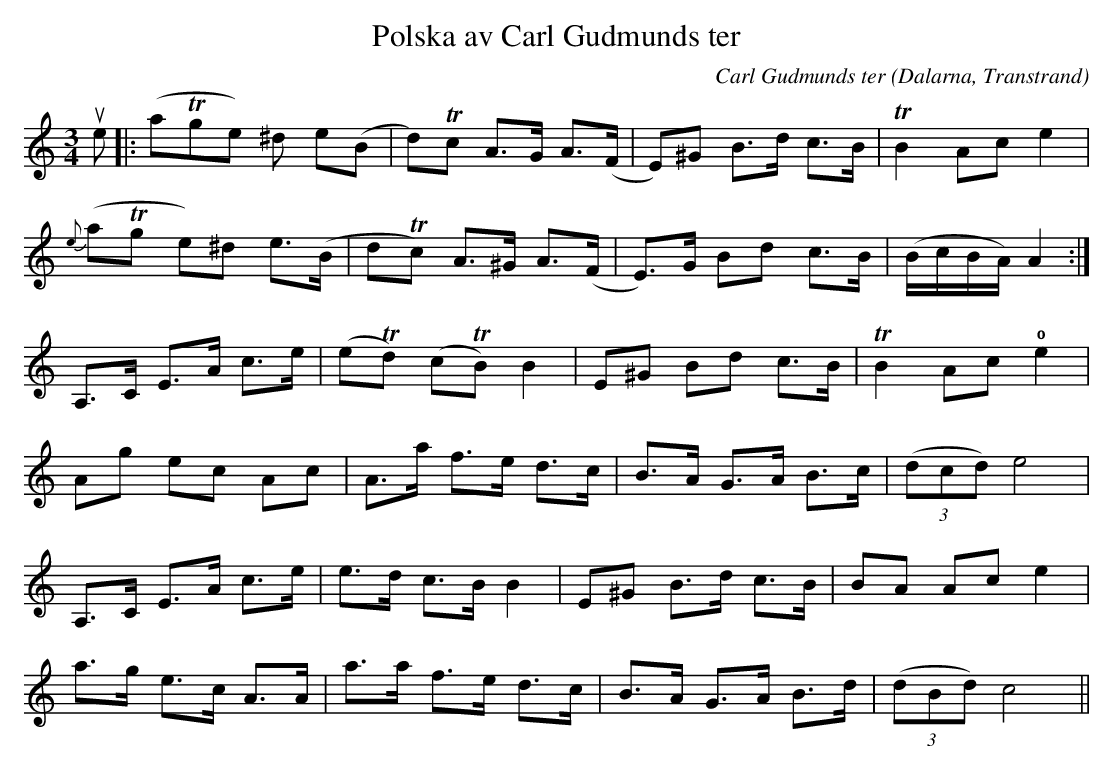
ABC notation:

X:1
T:Polska av Carl Gudmunds ter
C:Carl Gudmunds ter
O:Dalarna, Transtrand
M:3/4
L:1/8
K:Am
ue|:(aTge) ^d e(B|d)Tc A>G A>(F|E)^G B>d c>B | TB2 Ac e2|
{e}(aTg e)^d e>(B|dTc) A>^G A>(F|E)>G Bd c>B | (B/c/B/A/) A2 :|
A,>C E>A c>e|(eTd) (cTB) B2 | E^G Bd c>B | TB2 Ac !0!e2|
Ag ec Ac | A>a f>e d>c | B>A G>A B>c|(3 (dcd) e4|
A,>C E>A c>e|e>d c>B B2|E^G B>d c>B|BA Ac e2|
a>g e>c A>A|a>a f>e d>c|B>A G>A B>d|(3 (dBd) c4||
